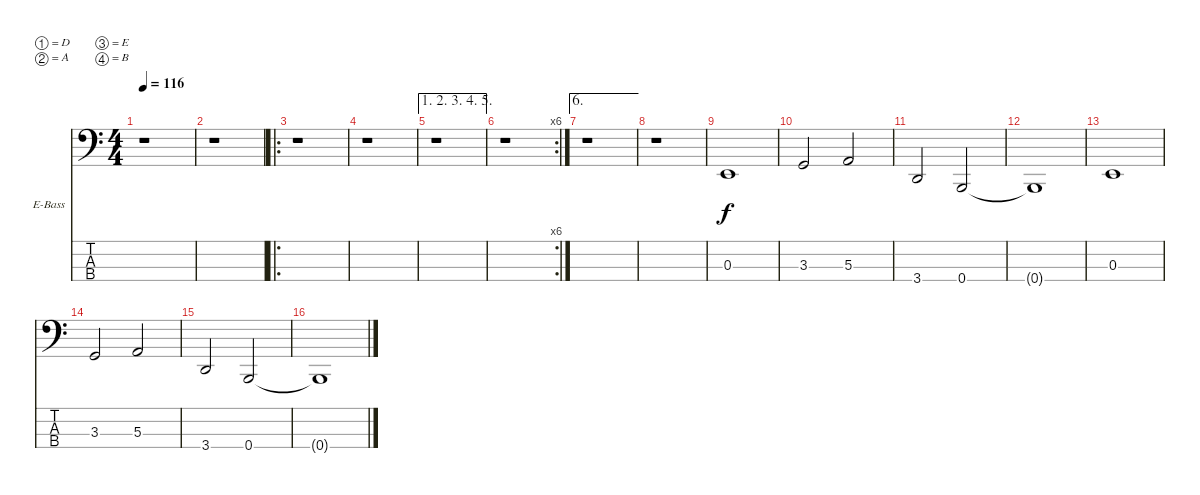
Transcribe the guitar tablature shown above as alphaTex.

\bracketExtendMode nobrackets
\firstSystemTrackNameOrientation horizontal
\otherSystemsTrackNameOrientation horizontal
\track ("Bass" "E-Bass") {instrument electricbassfinger}
\staff {score tabs}
\tuning (D2 A1 E1 B0)
\ts (4 4)
\beaming (8 2 2 2 2)
\tempo 116
\clef f4
\ks c
r.1{dy f instrument electricbassfinger} |
r.1 |
\ro
r.1 |
r.1 |
\ae (1 2 3 4 5)
r.1 |
\rc 6
r.1 |
\ae 6
r.1 |
r.1 |
0.3.1 |
3.3.2 5.3.2 |
3.4.2 0.4.2 |
0.4{t}.1 |
0.3.1 |
3.3.2 5.3.2 |
3.4.2 0.4.2 |
0.4{t}.1
